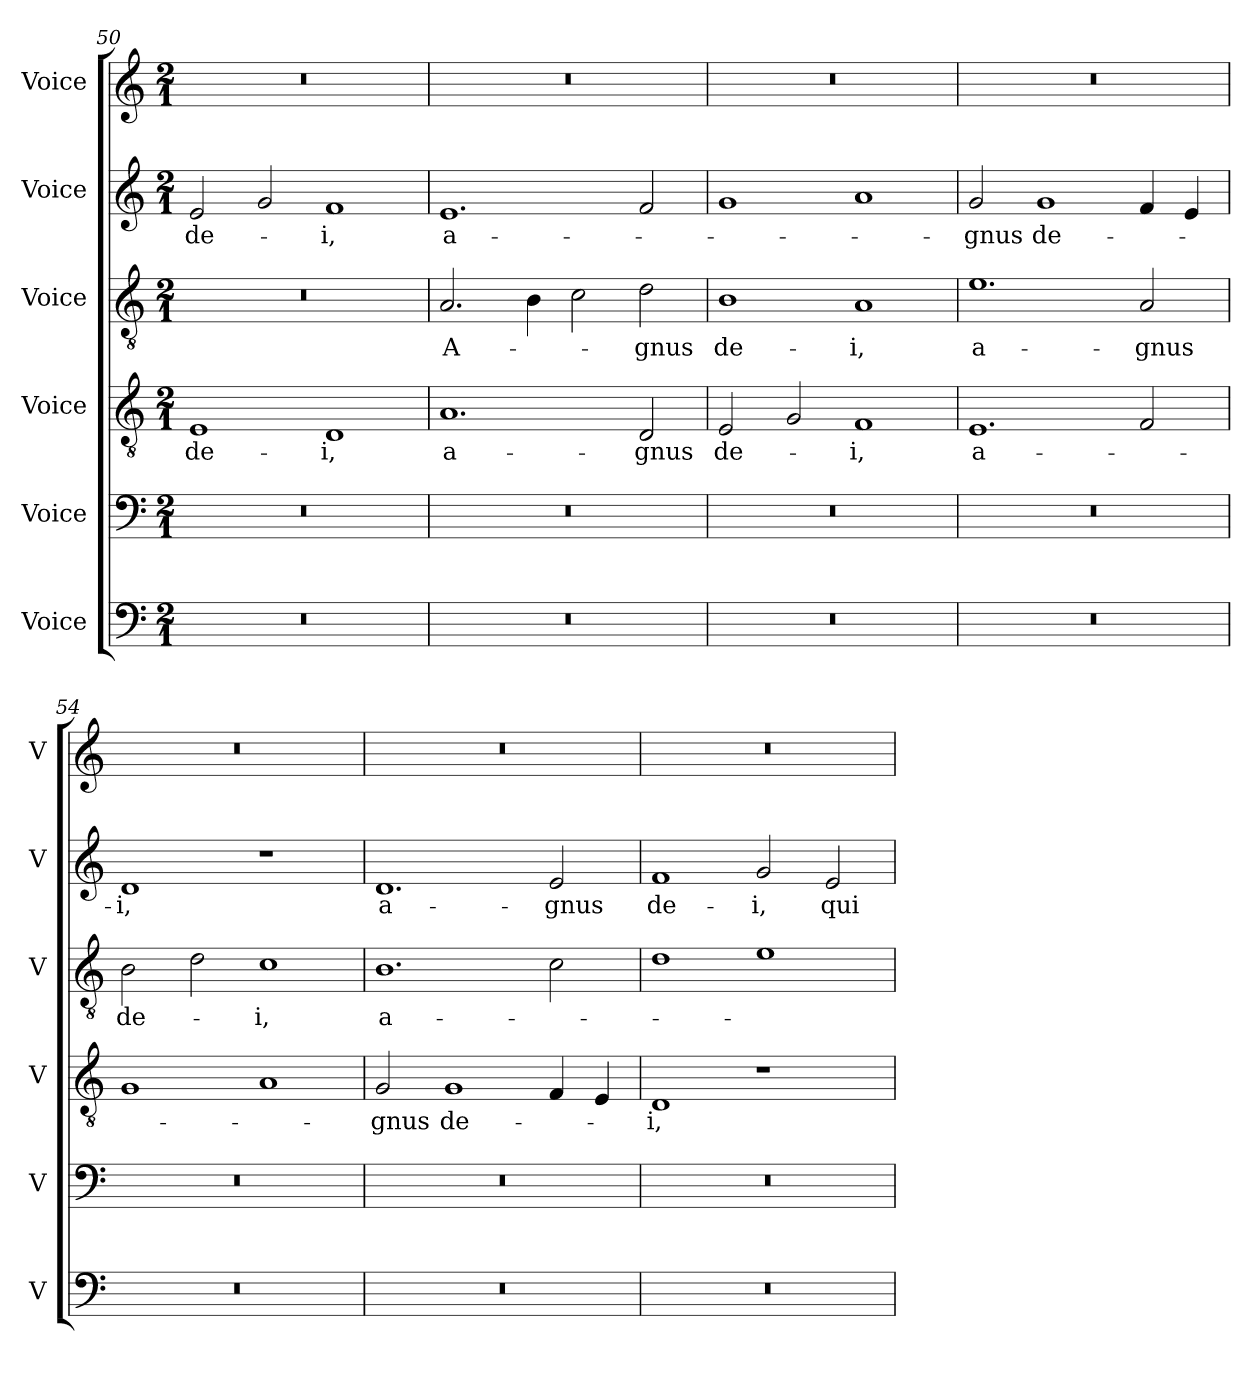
**kern	**kern	**kern	**text	**kern	**text	**kern	**text	**kern
*part6	*part5	*part4	*part4	*part3	*part3	*part2	*part2	*part1
*staff6	*staff5	*staff4	*staff4	*staff3	*staff3	*staff2	*staff2	*staff1
*I"Voice	*I"Voice	*I"Voice	*	*I"Voice	*	*I"Voice	*	*I"Voice
*I'V	*I'V	*I'V	*	*I'V	*	*I'V	*	*I'V
*clefF4	*clefF4	*clefGv2	*	*clefGv2	*	*clefG2	*	*clefG2
*k[]	*k[]	*k[]	*	*k[]	*	*k[]	*	*k[]
*M2/1	*M2/1	*M2/1	*	*M2/1	*	*M2/1	*	*M2/1
=50	=50	=50	=50	=50	=50	=50	=50	=50
!	!	!	!LO:LY:b	!	!	!	!LO:LY:b	!
0r	0r	1E	de-	0r	.	2e/	de-	0r
.	.	.	.	.	.	2g/	.	.
!	!	!	!LO:LY:b	!	!	!	!LO:LY:b	!
.	.	1D	-i,	.	.	1f	-i,	.
=51	=51	=51	=51	=51	=51	=51	=51	=51
!	!	!	!LO:LY:b	!	!LO:LY:b	!	!LO:LY:b	!
0r	0r	1.A	a-	2.A/	A-	1.e	a-	0r
.	.	.	.	4B\	.	.	.	.
.	.	.	.	2c\	.	.	.	.
!	!	!	!LO:LY:b	!	!LO:LY:b	!	!	!
.	.	2D/	-gnus	2d\	-gnus	2f/	.	.
=52	=52	=52	=52	=52	=52	=52	=52	=52
!	!	!	!LO:LY:b	!	!LO:LY:b	!	!	!
0r	0r	2E/	de-	1B	de-	1g	.	0r
.	.	2G/	.	.	.	.	.	.
!	!	!	!LO:LY:b	!	!LO:LY:b	!	!	!
.	.	1F	-i,	1A	-i,	1a	.	.
!!LO:LB:g=z
=53	=53	=53	=53	=53	=53	=53	=53	=53
!	!	!	!LO:LY:b	!	!LO:LY:b	!	!LO:LY:b	!
0r	0r	1.E	a-	1.e	a-	2g/	-gnus	0r
!	!	!	!	!	!	!	!LO:LY:b	!
.	.	.	.	.	.	1g	de-	.
!	!	!	!	!	!LO:LY:b	!	!	!
.	.	2F/	.	2A/	-gnus	4f/	.	.
.	.	.	.	.	.	4e/	.	.
=54	=54	=54	=54	=54	=54	=54	=54	=54
!	!	!	!	!	!LO:LY:b	!	!LO:LY:b	!
0r	0r	1G	.	2B\	de-	1d	-i,	0r
.	.	.	.	2d\	.	.	.	.
!	!	!	!	!	!LO:LY:b	!	!	!
.	.	1A	.	1c	-i,	1r	.	.
=55	=55	=55	=55	=55	=55	=55	=55	=55
!	!	!	!LO:LY:b	!	!LO:LY:b	!	!LO:LY:b	!
0r	0r	2G/	-gnus	1.B	a-	1.d	a-	0r
!	!	!	!LO:LY:b	!	!	!	!	!
.	.	1G	de-	.	.	.	.	.
!	!	!	!	!	!	!	!LO:LY:b	!
.	.	4F/	.	2c\	.	2e/	-gnus	.
.	.	4E/	.	.	.	.	.	.
=56	=56	=56	=56	=56	=56	=56	=56	=56
!	!	!	!LO:LY:b	!	!	!	!LO:LY:b	!
0r	0r	1D	-i,	1d	.	1f	de-	0r
!	!	!	!	!	!	!	!LO:LY:b	!
.	.	1r	.	1e	.	2g/	-i,	.
!	!	!	!	!	!	!	!LO:LY:b	!
.	.	.	.	.	.	2e/	qui	.
=	=	=	=	=	=	=	=	=
*-	*-	*-	*-	*-	*-	*-	*-	*-
